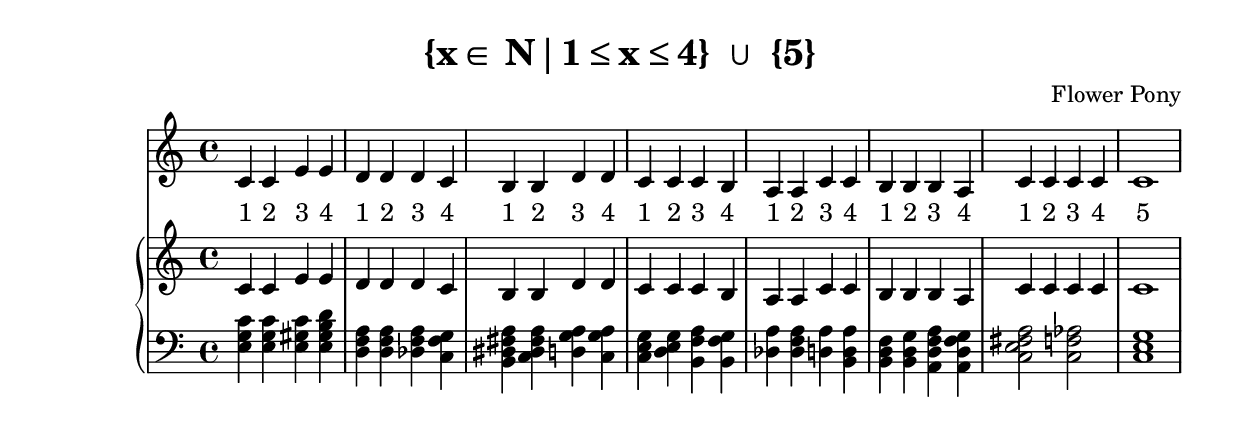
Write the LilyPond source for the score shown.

\version "2.21.0"

\header {
 date = "2024"
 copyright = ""
 title = "{x∈ N∣1≤x≤4} ∪ {5}"
 composer = "Flower Pony"
}

lyricsPattern = \lyricmode {
  "1"4 "2"4 "3"4 "4"4
}

\book {
  \score {
  <<
    \new Staff = "singer" <<
      \new Voice = "vocal" { \time 4/4  { c'4 c'4 e'4 e'4 
                                          d'4 d'4 d'4 c'4 
                                          b4  b4  d'4 d'4 
                                          c'4 c'4 c'4 b4 
                                          a4  a4  c'4 c'4 
                                          b4  b4  b4  a4
                                          c'4  c'4  c'4  c'4
                                          c'1} }
      \addlyrics { \time 4/4 {  \lyricsPattern  
                                \lyricsPattern 
                                \lyricsPattern 
                                \lyricsPattern 
                                \lyricsPattern
                                \lyricsPattern
                                \lyricsPattern
                                "5"1}}
                            
    >>
\new PianoStaff = "piano" <<
      \new Staff = "upper" { 
        \clef treble 
        \time 4/4 
                                        { c'4 c'4 e'4 e'4 
                                          d'4 d'4 d'4 c'4 
                                          b4  b4  d'4 d'4 
                                          c'4 c'4 c'4 b4 
                                          a4  a4  c'4 c'4 
                                          b4  b4  b4  a4
                                          c'4  c'4  c'4  c'4
                                          c'1}
      }
      \new Staff = "lower" { 
        \clef bass 
        \time 4/4 { 
          <e g c'>4 <e g c'>4 <e gis c'>4 <e gis b d'>4
          <d f a>4 <d f a>4  <des f a>4 <c f g>4
          <b, dis fis a>4 <c dis fis a>4 <d g a>4 <c g a>4
          <c e g>4 <d e g>4 <b, f a>4 <b, f g>4 
          <a des>4 <a f des>4 <a d>4 <b, a d>4 
          <b, d f>4 <b, d g>4 <a, d f a>4 <a, d f g>4
          <c e fis a>2 <c f aes>2
          <c e g>1} 
      }
    >>


  >>
  \layout { }
  \midi { }
  }
}
